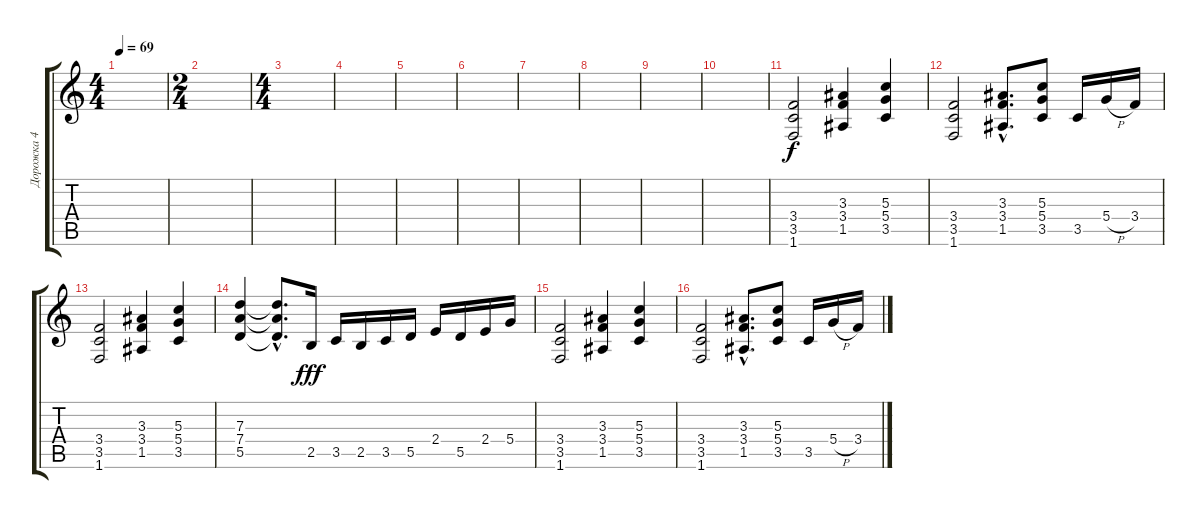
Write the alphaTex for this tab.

\track ("Дорожка 4" "Дорожка 4") {instrument distortionguitar}
\staff {score tabs}
\tuning (E4 B3 G3 D3 A2 E2) {hide}
\ts (4 4)
\tempo 69
\clef g2
\ks c
|
\ts (2 4)
|
\ts (4 4)
|
|
|
|
|
|
|
|
(3.4 3.5 1.6).2 (3.3 3.4 1.5).4 (5.3 5.4 3.5).4 |
(3.4 3.5 1.6).2 (3.3{hac} 3.4{hac} 1.5{hac}).8{d} (5.3 5.4 3.5).8 3.5.16 5.4{h}.16 3.4.16 |
(3.4 3.5 1.6).2 (3.3 3.4 1.5).4 (5.3 5.4 3.5).4 |
(7.3 7.4 5.5).4 (7.3{hac t} 7.4{hac t} 5.5{hac t}).8{d dy f} 2.5.16{dy fff} 3.5.16 2.5.16 3.5.16 5.5.16 2.4.16 5.5.16 2.4.16 5.4.16 |
(3.4 3.5 1.6).2 (3.3 3.4 1.5).4 (5.3 5.4 3.5).4 |
(3.4 3.5 1.6).2 (3.3{hac} 3.4{hac} 1.5{hac}).8{d} (5.3 5.4 3.5).8 3.5.16 5.4{h}.16 3.4.16
